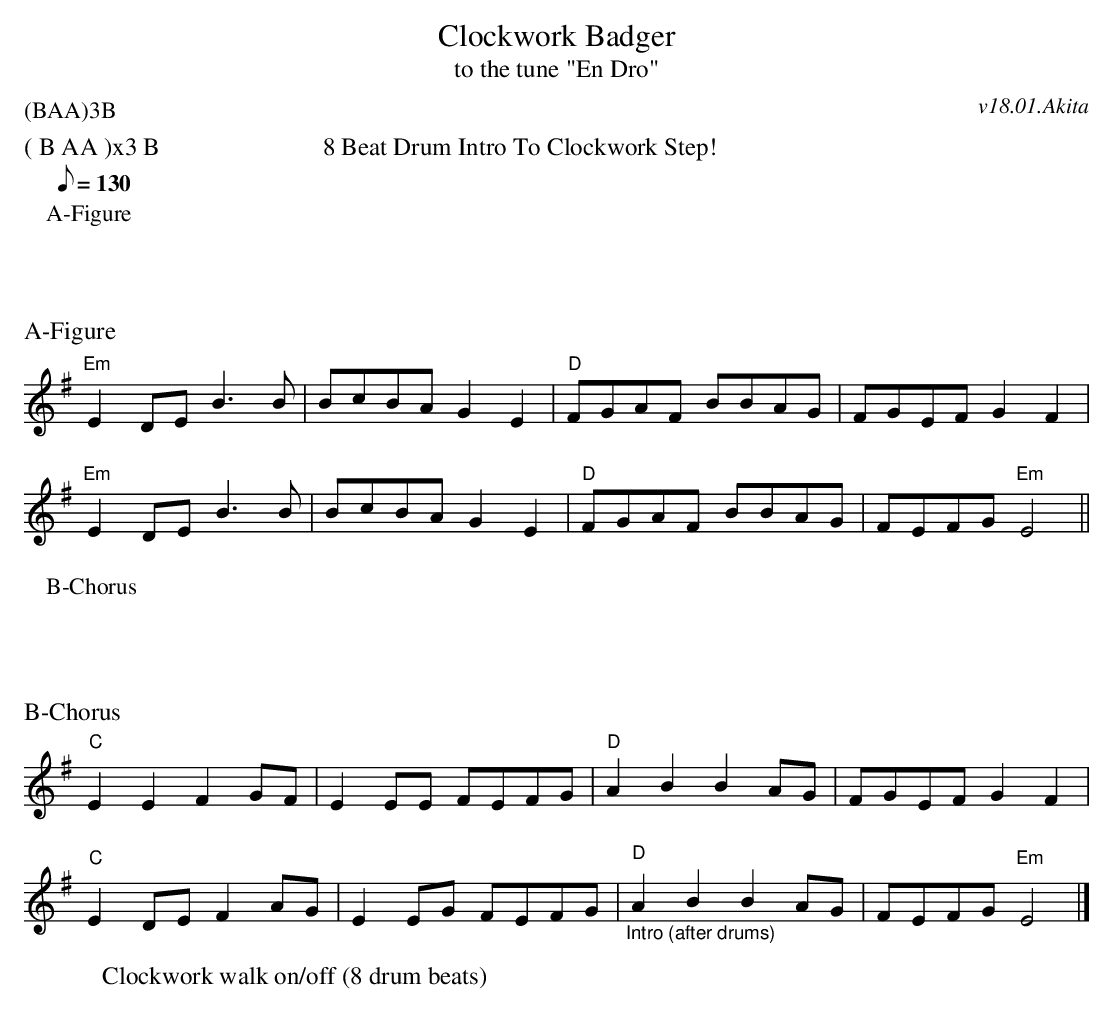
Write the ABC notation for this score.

X:1
T:Clockwork Badger
T:to the tune "En Dro"
C:v18.01.Akita
M:4/4
L:1/8
P:(BAA)3B
Q:130
K:Em
%%text ( B AA )x3 B                          8 Beat Drum Intro To Clockwork Step!%%endtext
P:A-Figure
%%text A-Figure
"Em"E2DE B3B|BcBA G2E2|"D"FGAF BBAG|FGEF G2F2|
"Em"E2DE B3B|BcBA G2E2|"D"FGAF BBAG|FEFG"Em"E4||
P:B-Chorus
%%text B-Chorus
"C"E2E2F2GF|E2EE FEFG|"D"A2B2B2AG|FGEFG2F2|
"C"E2DEF2AG|E2EG FEFG|"_Intro (after drums)" "D"A2B2B2AG|FEFG"Em"E4|]
W:Clockwork walk on/off (8 drum beats)
